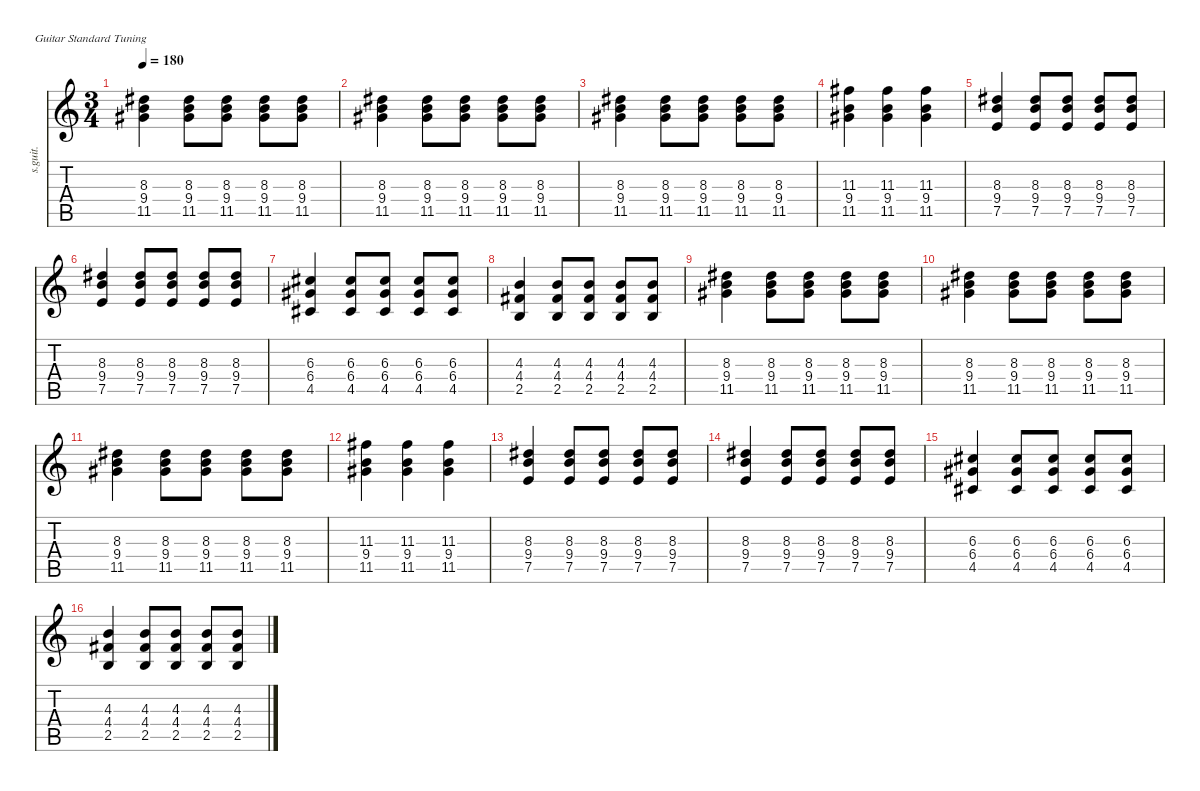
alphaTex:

\defaultSystemsLayout 4
\hideDynamics
\bracketExtendMode nobrackets
\otherSystemsTrackNameOrientation horizontal
\track ("Steel Guitar" "s.guit.") {instrument acousticguitarsteel}
\staff {score tabs}
\tuning (E4 B3 G3 D3 A2 E2)
\ts (3 4)
\beaming (8 2 2 2)
\tempo 180
\clef g2
\ks c
(11.5{acc #} 9.4 8.3{acc #}).4{dy mf instrument acousticguitarsteel beam Down} (11.5{acc #} 9.4 8.3{acc #}).8{beam Down} (11.5{acc #} 9.4 8.3{acc #}).8{beam Down} (11.5{acc #} 9.4 8.3{acc #}).8{beam Down} (11.5{acc #} 9.4 8.3{acc #}).8{beam Down} |
(11.5{acc #} 9.4 8.3{acc #}).4{beam Down} (11.5{acc #} 9.4 8.3{acc #}).8{beam Down} (11.5{acc #} 9.4 8.3{acc #}).8{beam Down} (11.5{acc #} 9.4 8.3{acc #}).8{beam Down} (11.5{acc #} 9.4 8.3{acc #}).8{beam Down} |
(11.5{acc #} 9.4 8.3{acc #}).4{beam Down} (11.5{acc #} 9.4 8.3{acc #}).8{beam Down} (11.5{acc #} 9.4 8.3{acc #}).8{beam Down} (11.5{acc #} 9.4 8.3{acc #}).8{beam Down} (11.5{acc #} 9.4 8.3{acc #}).8{beam Down} |
(11.5{acc #} 9.4 11.3{acc #}).4{beam Down} (11.5{acc #} 9.4 11.3{acc #}).4{beam Down} (11.5{acc #} 9.4 11.3{acc #}).4{beam Down} |
(7.5 9.4 8.3{acc #}).4{beam Up} (7.5 9.4 8.3{acc #}).8{beam Up} (7.5 9.4 8.3{acc #}).8{beam Up} (7.5 9.4 8.3{acc #}).8{beam Up} (7.5 9.4 8.3{acc #}).8{beam Up} |
(7.5 9.4 8.3{acc #}).4{beam Up} (7.5 9.4 8.3{acc #}).8{beam Up} (7.5 9.4 8.3{acc #}).8{beam Up} (7.5 9.4 8.3{acc #}).8{beam Up} (7.5 9.4 8.3{acc #}).8{beam Up} |
(4.5{acc #} 6.4{acc #} 6.3{acc #}).4{beam Up} (4.5{acc #} 6.4{acc #} 6.3{acc #}).8{beam Up} (4.5{acc #} 6.4{acc #} 6.3{acc #}).8{beam Up} (4.5{acc #} 6.4{acc #} 6.3{acc #}).8{beam Up} (4.5{acc #} 6.4{acc #} 6.3{acc #}).8{beam Up} |
(2.5 4.4{acc #} 4.3).4{beam Up} (2.5 4.4{acc #} 4.3).8{beam Up} (2.5 4.4{acc #} 4.3).8{beam Up} (2.5 4.4{acc #} 4.3).8{beam Up} (2.5 4.4{acc #} 4.3).8{beam Up} |
(11.5{acc #} 9.4 8.3{acc #}).4{beam Down} (11.5{acc #} 9.4 8.3{acc #}).8{beam Down} (11.5{acc #} 9.4 8.3{acc #}).8{beam Down} (11.5{acc #} 9.4 8.3{acc #}).8{beam Down} (11.5{acc #} 9.4 8.3{acc #}).8{beam Down} |
(11.5{acc #} 9.4 8.3{acc #}).4{beam Down} (11.5{acc #} 9.4 8.3{acc #}).8{beam Down} (11.5{acc #} 9.4 8.3{acc #}).8{beam Down} (11.5{acc #} 9.4 8.3{acc #}).8{beam Down} (11.5{acc #} 9.4 8.3{acc #}).8{beam Down} |
(11.5{acc #} 9.4 8.3{acc #}).4{beam Down} (11.5{acc #} 9.4 8.3{acc #}).8{beam Down} (11.5{acc #} 9.4 8.3{acc #}).8{beam Down} (11.5{acc #} 9.4 8.3{acc #}).8{beam Down} (11.5{acc #} 9.4 8.3{acc #}).8{beam Down} |
(11.5{acc #} 9.4 11.3{acc #}).4{beam Down} (11.5{acc #} 9.4 11.3{acc #}).4{beam Down} (11.5{acc #} 9.4 11.3{acc #}).4{beam Down} |
(7.5 9.4 8.3{acc #}).4{beam Up} (7.5 9.4 8.3{acc #}).8{beam Up} (7.5 9.4 8.3{acc #}).8{beam Up} (7.5 9.4 8.3{acc #}).8{beam Up} (7.5 9.4 8.3{acc #}).8{beam Up} |
(7.5 9.4 8.3{acc #}).4{beam Up} (7.5 9.4 8.3{acc #}).8{beam Up} (7.5 9.4 8.3{acc #}).8{beam Up} (7.5 9.4 8.3{acc #}).8{beam Up} (7.5 9.4 8.3{acc #}).8{beam Up} |
(4.5{acc #} 6.4{acc #} 6.3{acc #}).4{beam Up} (4.5{acc #} 6.4{acc #} 6.3{acc #}).8{beam Up} (4.5{acc #} 6.4{acc #} 6.3{acc #}).8{beam Up} (4.5{acc #} 6.4{acc #} 6.3{acc #}).8{beam Up} (4.5{acc #} 6.4{acc #} 6.3{acc #}).8{beam Up} |
(2.5 4.4{acc #} 4.3).4{beam Up} (2.5 4.4{acc #} 4.3).8{beam Up} (2.5 4.4{acc #} 4.3).8{beam Up} (2.5 4.4{acc #} 4.3).8{beam Up} (2.5 4.4{acc #} 4.3).8{beam Up}
